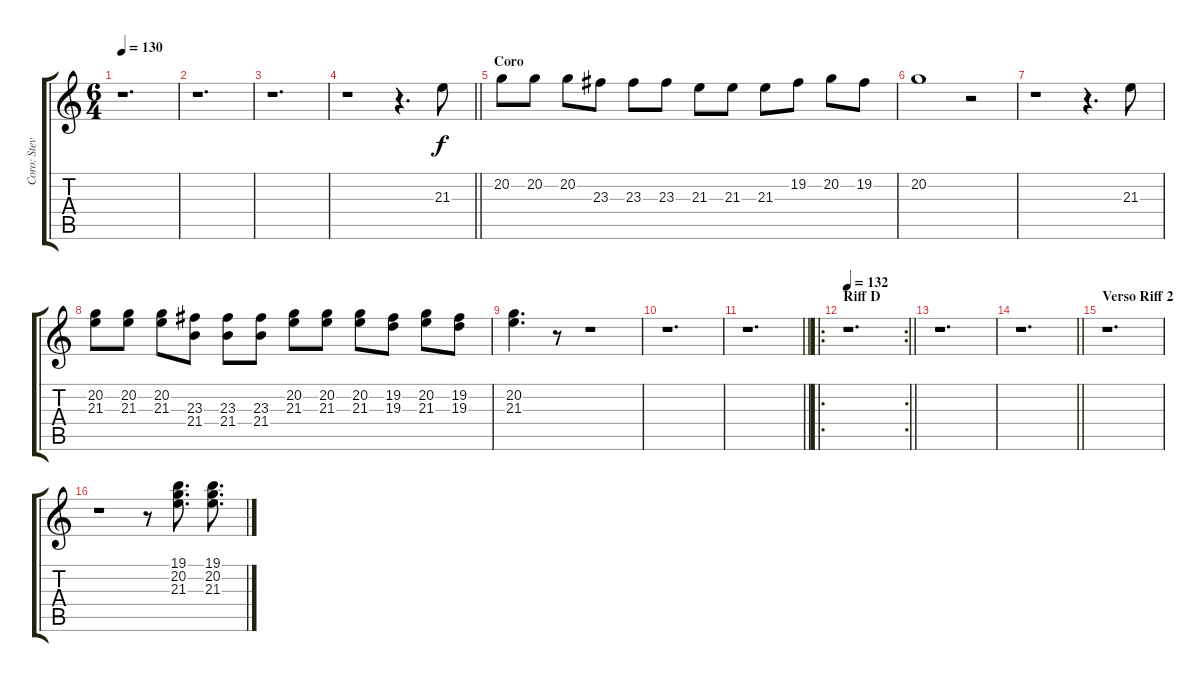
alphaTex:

\track ("Coro: Steve" "Coro: Stev") {instrument choiraahs}
\staff {score tabs}
\tuning (E4 B3 G3 D3 A2 E2) {hide}
\ts (6 4)
\tempo 130
\clef g2
\ks c
r.1{d dy f} |
r.1{d} |
r.1{d} |
\barLineRight lightlight
r.1 r.4{d} 21.3.8 |
\section ("" "Coro")
20.2.8 20.2.8 20.2.8 23.3.8 23.3.8 23.3.8 21.3.8 21.3.8 21.3.8 19.2.8 20.2.8 19.2.8 |
20.2.1 r.2 |
r.1 r.4{d} 21.3.8 |
(20.2 21.3).8 (20.2 21.3).8 (20.2 21.3).8 (23.3 21.4).8 (23.3 21.4).8 (23.3 21.4).8 (20.2 21.3).8 (20.2 21.3).8 (20.2 21.3).8 (19.2 19.3).8 (20.2 21.3).8 (19.2 19.3).8 |
(20.2 21.3).4{d} r.8 r.1 |
r.1{d} |
\barLineRight lightlight
r.1{d} |
\ro
\rc 2
\section ("" "Riff D")
\tempo 132
\barLineRight lightlight
r.1{d} |
r.1{d} |
\barLineRight lightlight
r.1{d} |
\section ("" "Verso Riff 2")
r.1{d} |
r.1 r.8 (19.1 20.2 21.3).8{d} (19.1 20.2 21.3).8{d}
